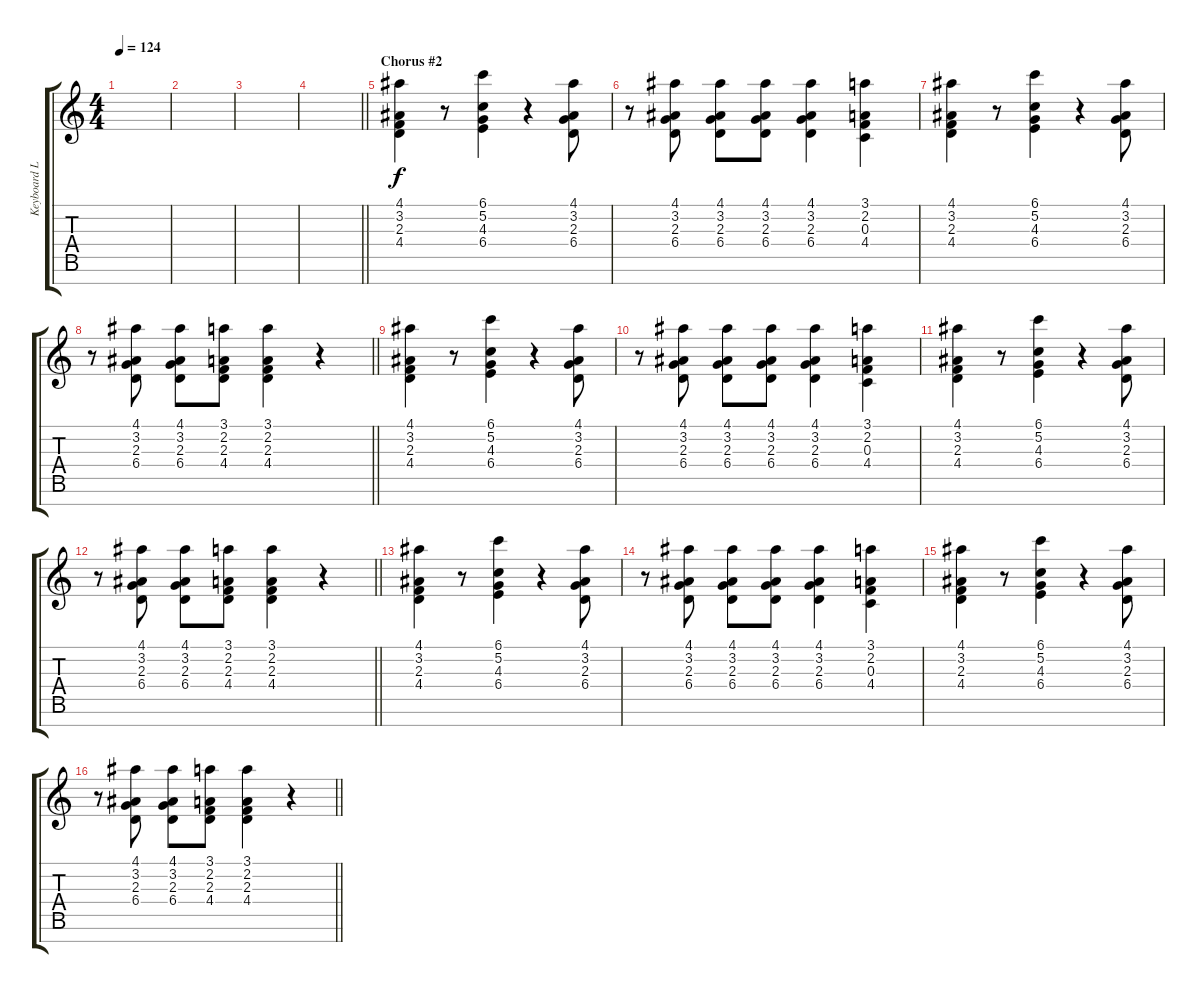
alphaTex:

\track ("Keyboard Lead" "Keyboard L") {instrument lead2sawtooth}
\staff {score tabs}
\tuning (Gb5 G4 C4 Db4 D3 A2 D2) {hide}
\ts (4 4)
\tempo 124
\clef g2
\ks c
|
|
|
\barLineRight lightlight
|
\section ("" "Chorus #2")
(4.1 3.2 2.3 4.4).4 r.8 (6.1 5.2 4.3 6.4).4 r.4 (4.1 3.2 2.3 6.4).8 |
r.8 (4.1 3.2 2.3 6.4).8 (4.1 3.2 2.3 6.4).8 (4.1 3.2 2.3 6.4).8 (4.1 3.2 2.3 6.4).4 (3.1 2.2 0.3 4.4).4 |
(4.1 3.2 2.3 4.4).4 r.8 (6.1 5.2 4.3 6.4).4 r.4 (4.1 3.2 2.3 6.4).8 |
\barLineRight lightlight
r.8 (4.1 3.2 2.3 6.4).8 (4.1 3.2 2.3 6.4).8 (3.1 2.2 2.3 4.4).8 (3.1 2.2 2.3 4.4).4 r.4 |
(4.1 3.2 2.3 4.4).4 r.8 (6.1 5.2 4.3 6.4).4 r.4 (4.1 3.2 2.3 6.4).8 |
r.8 (4.1 3.2 2.3 6.4).8 (4.1 3.2 2.3 6.4).8 (4.1 3.2 2.3 6.4).8 (4.1 3.2 2.3 6.4).4 (3.1 2.2 0.3 4.4).4 |
(4.1 3.2 2.3 4.4).4 r.8 (6.1 5.2 4.3 6.4).4 r.4 (4.1 3.2 2.3 6.4).8 |
\barLineRight lightlight
r.8 (4.1 3.2 2.3 6.4).8 (4.1 3.2 2.3 6.4).8 (3.1 2.2 2.3 4.4).8 (3.1 2.2 2.3 4.4).4 r.4 |
(4.1 3.2 2.3 4.4).4 r.8 (6.1 5.2 4.3 6.4).4 r.4 (4.1 3.2 2.3 6.4).8 |
r.8 (4.1 3.2 2.3 6.4).8 (4.1 3.2 2.3 6.4).8 (4.1 3.2 2.3 6.4).8 (4.1 3.2 2.3 6.4).4 (3.1 2.2 0.3 4.4).4 |
(4.1 3.2 2.3 4.4).4 r.8 (6.1 5.2 4.3 6.4).4 r.4 (4.1 3.2 2.3 6.4).8 |
\barLineRight lightlight
r.8 (4.1 3.2 2.3 6.4).8 (4.1 3.2 2.3 6.4).8 (3.1 2.2 2.3 4.4).8 (3.1 2.2 2.3 4.4).4 r.4
